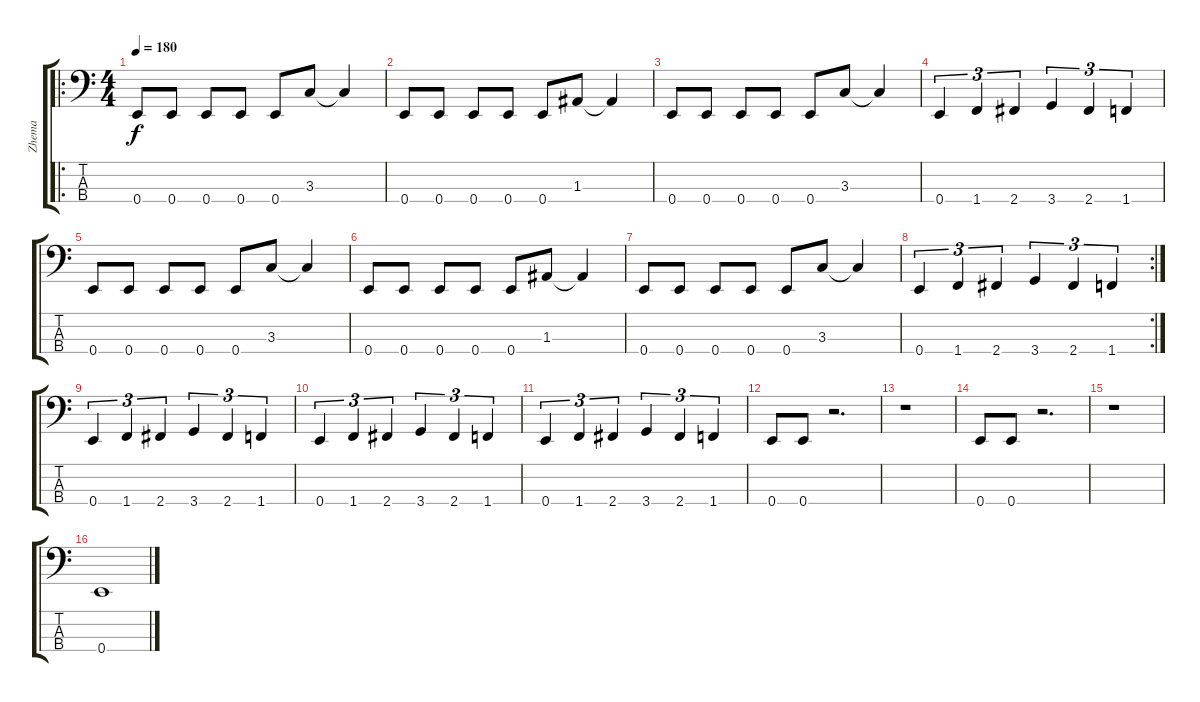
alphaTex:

\track ("Zhema" "Zhema") {instrument electricbasspick}
\staff {score tabs}
\tuning (G2 D2 A1 E1) {hide}
\ro
\ts (4 4)
\tempo 180
\clef f4
\ks c
0.4.8{dy f} 0.4.8 0.4.8 0.4.8 0.4.8 3.3.8 3.3{t}.4 |
0.4.8 0.4.8 0.4.8 0.4.8 0.4.8 1.3.8 1.3{t}.4 |
0.4.8 0.4.8 0.4.8 0.4.8 0.4.8 3.3.8 3.3{t}.4 |
0.4.4{tu (3 2)} 1.4.4{tu (3 2)} 2.4.4{tu (3 2)} 3.4.4{tu (3 2)} 2.4.4{tu (3 2)} 1.4.4{tu (3 2)} |
0.4.8 0.4.8 0.4.8 0.4.8 0.4.8 3.3.8 3.3{t}.4 |
0.4.8 0.4.8 0.4.8 0.4.8 0.4.8 1.3.8 1.3{t}.4 |
0.4.8 0.4.8 0.4.8 0.4.8 0.4.8 3.3.8 3.3{t}.4 |
\rc 2
0.4.4{tu (3 2)} 1.4.4{tu (3 2)} 2.4.4{tu (3 2)} 3.4.4{tu (3 2)} 2.4.4{tu (3 2)} 1.4.4{tu (3 2)} |
0.4.4{tu (3 2)} 1.4.4{tu (3 2)} 2.4.4{tu (3 2)} 3.4.4{tu (3 2)} 2.4.4{tu (3 2)} 1.4.4{tu (3 2)} |
0.4.4{tu (3 2)} 1.4.4{tu (3 2)} 2.4.4{tu (3 2)} 3.4.4{tu (3 2)} 2.4.4{tu (3 2)} 1.4.4{tu (3 2)} |
0.4.4{tu (3 2)} 1.4.4{tu (3 2)} 2.4.4{tu (3 2)} 3.4.4{tu (3 2)} 2.4.4{tu (3 2)} 1.4.4{tu (3 2)} |
0.4.8 0.4.8 r.2{d} |
r.1 |
0.4.8 0.4.8 r.2{d} |
r.1 |
0.4.1
